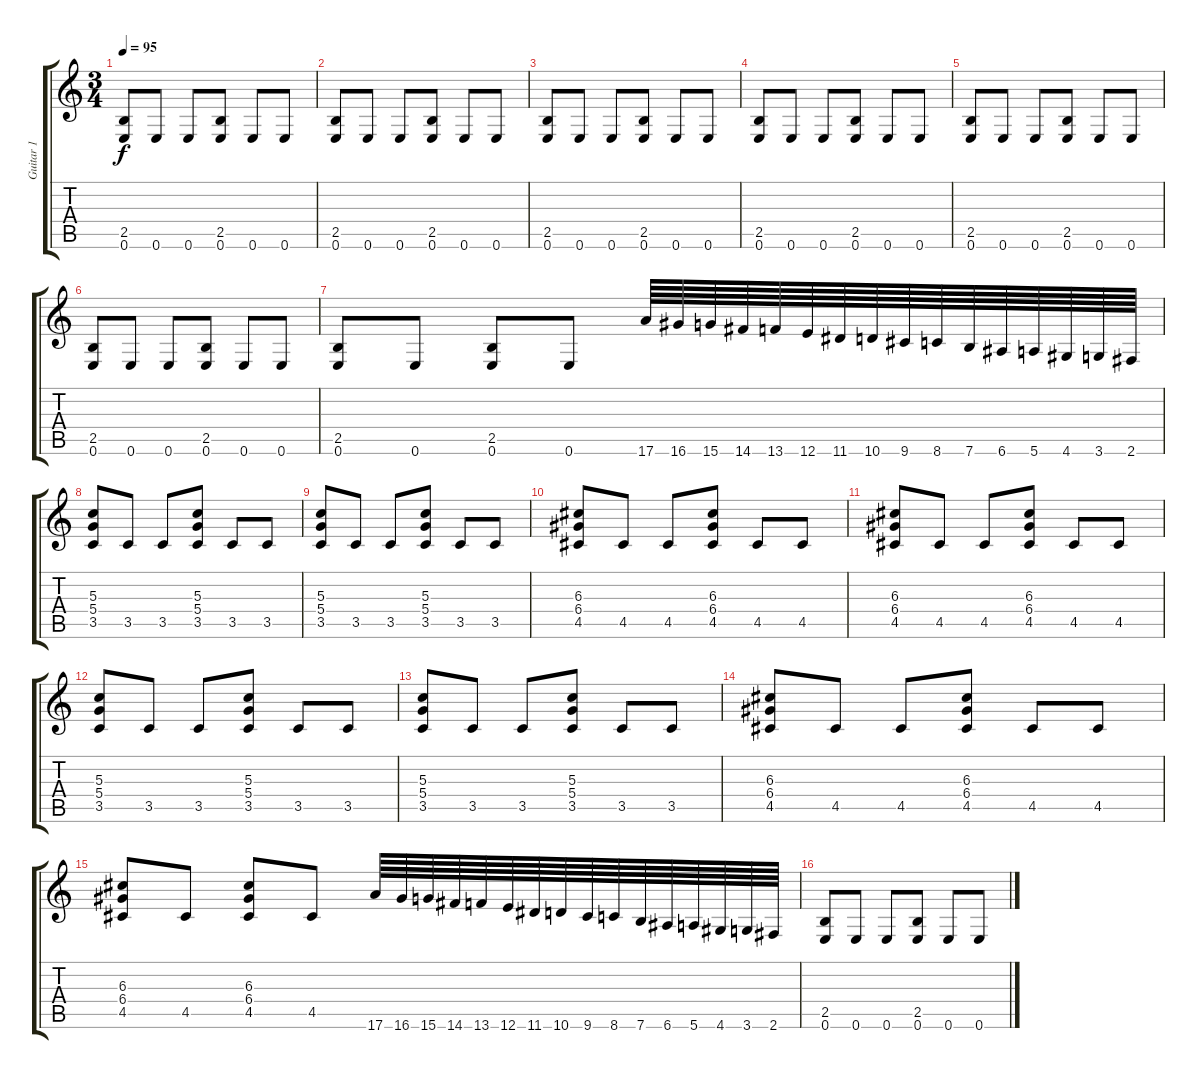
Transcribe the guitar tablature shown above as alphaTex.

\track ("Guitar 1" "Guitar 1") {instrument distortionguitar}
\staff {score tabs}
\tuning (E4 B3 G3 D3 A2 E2) {hide}
\ts (3 4)
\tempo 95
\clef g2
\ks c
(2.5 0.6).8{dy f} 0.6.8 0.6.8 (2.5 0.6).8 0.6.8 0.6.8 |
(2.5 0.6).8 0.6.8 0.6.8 (2.5 0.6).8 0.6.8 0.6.8 |
(2.5 0.6).8 0.6.8 0.6.8 (2.5 0.6).8 0.6.8 0.6.8 |
(2.5 0.6).8 0.6.8 0.6.8 (2.5 0.6).8 0.6.8 0.6.8 |
(2.5 0.6).8 0.6.8 0.6.8 (2.5 0.6).8 0.6.8 0.6.8 |
(2.5 0.6).8 0.6.8 0.6.8 (2.5 0.6).8 0.6.8 0.6.8 |
(2.5 0.6).8 0.6.8 (2.5 0.6).8 0.6.8 17.6.64 16.6.64 15.6.64 14.6.64 13.6.64 12.6.64 11.6.64 10.6.64 9.6.64 8.6.64 7.6.64 6.6.64 5.6.64 4.6.64 3.6.64 2.6.64 |
(5.3 5.4 3.5).8 3.5.8 3.5.8 (5.3 5.4 3.5).8 3.5.8 3.5.8 |
(5.3 5.4 3.5).8 3.5.8 3.5.8 (5.3 5.4 3.5).8 3.5.8 3.5.8 |
(6.3 6.4 4.5).8 4.5.8 4.5.8 (6.3 6.4 4.5).8 4.5.8 4.5.8 |
(6.3 6.4 4.5).8 4.5.8 4.5.8 (6.3 6.4 4.5).8 4.5.8 4.5.8 |
(5.3 5.4 3.5).8 3.5.8 3.5.8 (5.3 5.4 3.5).8 3.5.8 3.5.8 |
(5.3 5.4 3.5).8 3.5.8 3.5.8 (5.3 5.4 3.5).8 3.5.8 3.5.8 |
(6.3 6.4 4.5).8 4.5.8 4.5.8 (6.3 6.4 4.5).8 4.5.8 4.5.8 |
(6.3 6.4 4.5).8 4.5.8 (6.3 6.4 4.5).8 4.5.8 17.6.64 16.6.64 15.6.64 14.6.64 13.6.64 12.6.64 11.6.64 10.6.64 9.6.64 8.6.64 7.6.64 6.6.64 5.6.64 4.6.64 3.6.64 2.6.64 |
(2.5 0.6).8 0.6.8 0.6.8 (2.5 0.6).8 0.6.8 0.6.8
